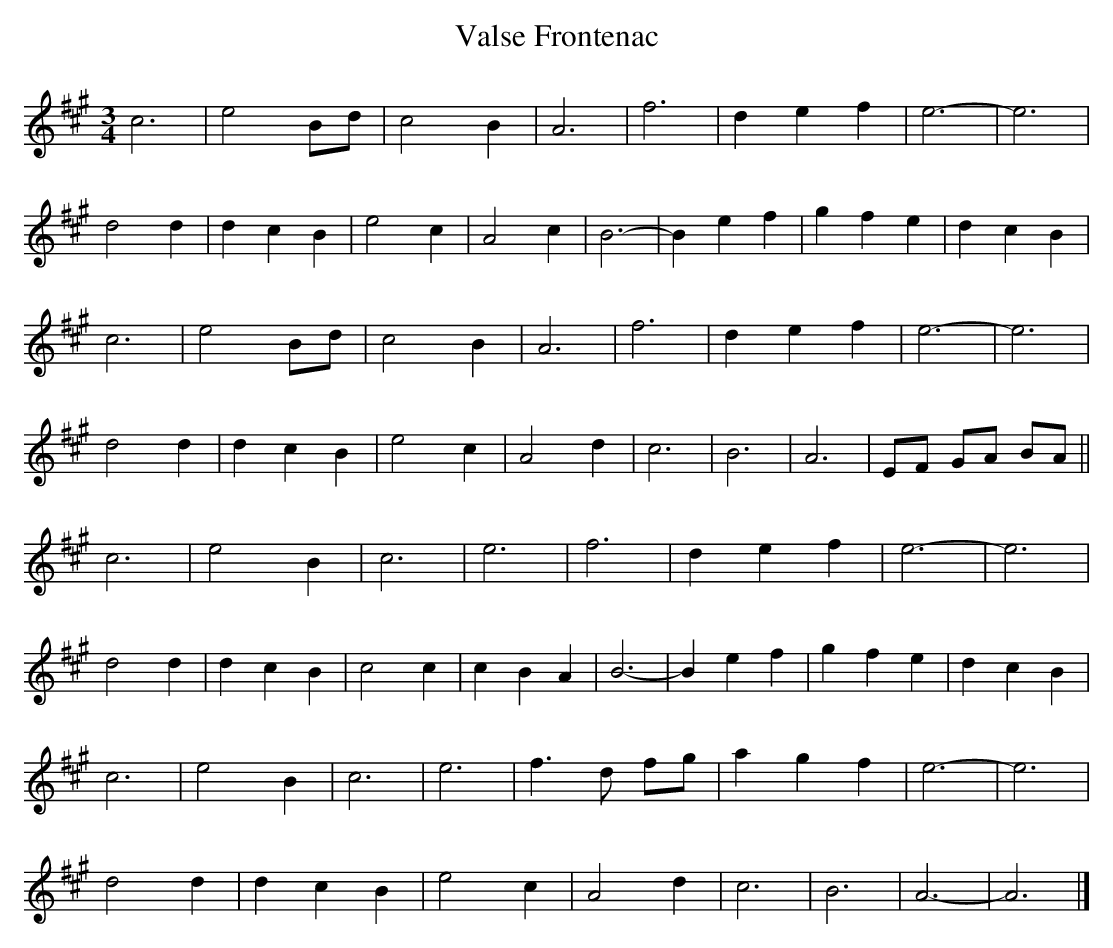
X:1
T: Valse Frontenac
M: 3/4
L: 1/4
K: Amaj
c3|e2B/d/|c2 B|A3|f3|def|e3-|e3|
d2d|dcB|e2c|A2c|B3-|Bef|gfe|dcB|
c3|e2B/d/|c2 B|A3|f3|def|e3-|e3|
d2d|dcB|e2c|A2d|c3|B3|A3|E/F/ G/A/ B/A/||
c3|e2B|c3|e3|f3|def|e3-|e3|
d2d|dcB|c2c|cBA|B3-|Bef|gfe|dcB|
c3|e2B|c3|e3|f3/d/ f/g/|agf|e3-|e3|
d2d|dcB|e2c|A2d|c3|B3|A3-|A3|]
